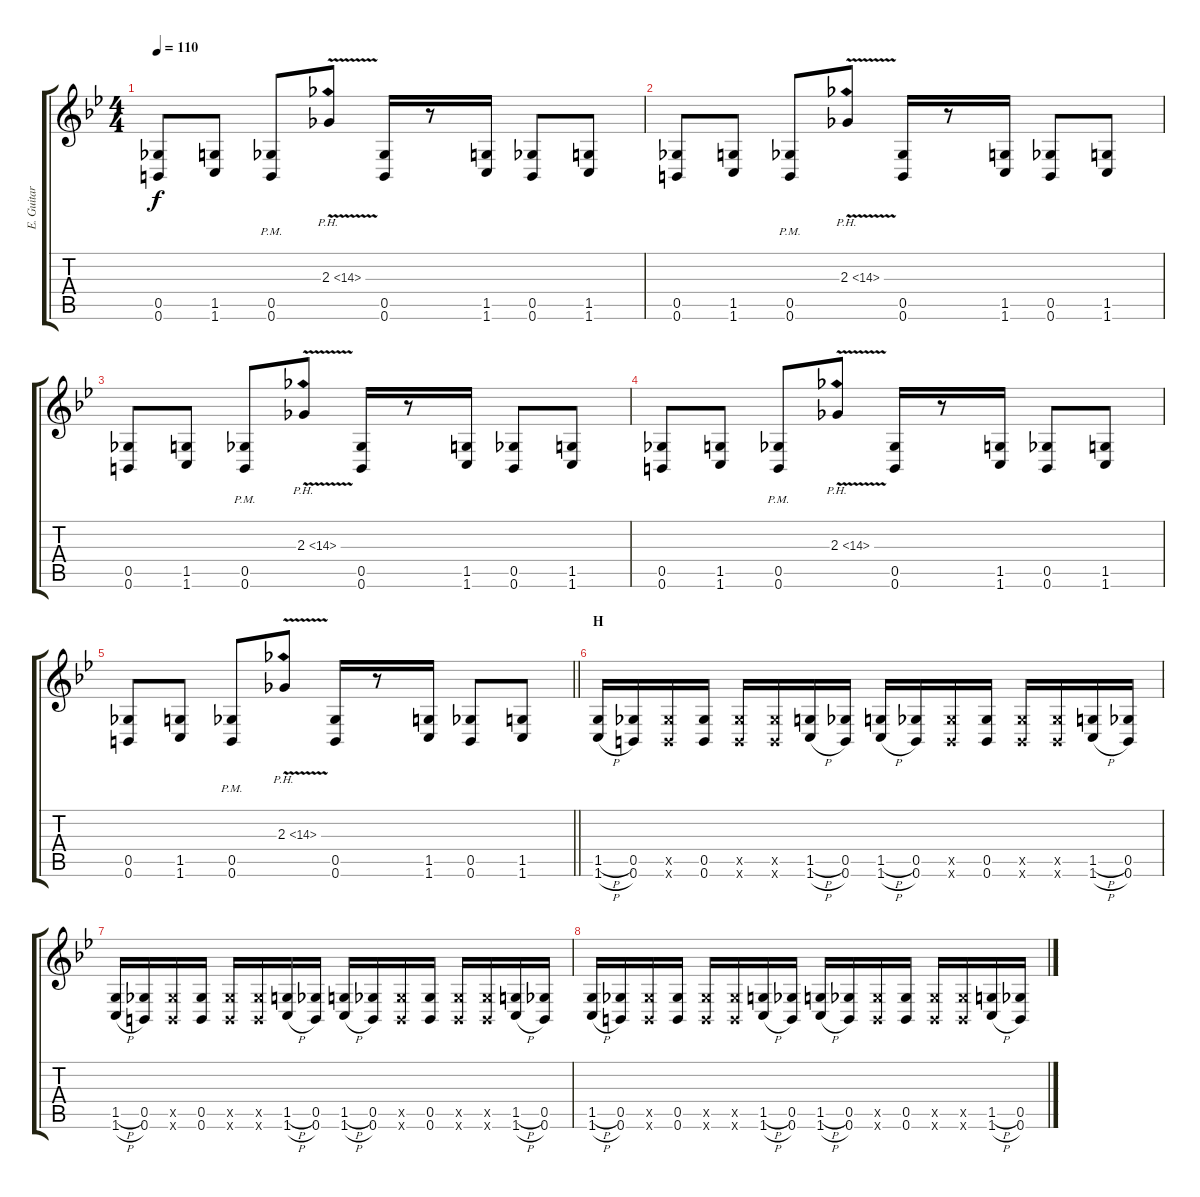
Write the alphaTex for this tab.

\track ("E. Guitar II" "E. Guitar ") {instrument overdrivenguitar}
\staff {score tabs}
\tuning (Db4 Ab3 E3 B2 Gb2 B1) {hide}
\ts (4 4)
\tempo 110
\clef g2
\ks bb
(0.5 0.6).8{dy f} (1.5 1.6).8 (0.5{pm} 0.6{pm}).8 2.3{ph 12 v}.8 (0.5 0.6).16 r.8 (1.5 1.6).16 (0.5 0.6).8 (1.5 1.6).8 |
(0.5 0.6).8 (1.5 1.6).8 (0.5{pm} 0.6{pm}).8 2.3{ph 12 v}.8 (0.5 0.6).16 r.8 (1.5 1.6).16 (0.5 0.6).8 (1.5 1.6).8 |
(0.5 0.6).8 (1.5 1.6).8 (0.5{pm} 0.6{pm}).8 2.3{ph 12 v}.8 (0.5 0.6).16 r.8 (1.5 1.6).16 (0.5 0.6).8 (1.5 1.6).8 |
(0.5 0.6).8 (1.5 1.6).8 (0.5{pm} 0.6{pm}).8 2.3{ph 12 v}.8 (0.5 0.6).16 r.8 (1.5 1.6).16 (0.5 0.6).8 (1.5 1.6).8 |
\barLineRight lightlight
(0.5 0.6).8 (1.5 1.6).8 (0.5{pm} 0.6{pm}).8 2.3{ph 12 v}.8 (0.5 0.6).16 r.8 (1.5 1.6).16 (0.5 0.6).8 (1.5 1.6).8 |
\section ("" "H")
(1.5{h} 1.6{h}).16 (0.5 0.6).16 (0.5{x} 0.6{x}).16 (0.5 0.6).16 (0.5{x} 0.6{x}).16 (0.5{x} 0.6{x}).16 (1.5{h} 1.6{h}).16 (0.5 0.6).16 (1.5{h} 1.6{h}).16 (0.5 0.6).16 (0.5{x} 0.6{x}).16 (0.5 0.6).16 (0.5{x} 0.6{x}).16 (0.5{x} 0.6{x}).16 (1.5{h} 1.6{h}).16 (0.5 0.6).16 |
(1.5{h} 1.6{h}).16 (0.5 0.6).16 (0.5{x} 0.6{x}).16 (0.5 0.6).16 (0.5{x} 0.6{x}).16 (0.5{x} 0.6{x}).16 (1.5{h} 1.6{h}).16 (0.5 0.6).16 (1.5{h} 1.6{h}).16 (0.5 0.6).16 (0.5{x} 0.6{x}).16 (0.5 0.6).16 (0.5{x} 0.6{x}).16 (0.5{x} 0.6{x}).16 (1.5{h} 1.6{h}).16 (0.5 0.6).16 |
(1.5{h} 1.6{h}).16 (0.5 0.6).16 (0.5{x} 0.6{x}).16 (0.5 0.6).16 (0.5{x} 0.6{x}).16 (0.5{x} 0.6{x}).16 (1.5{h} 1.6{h}).16 (0.5 0.6).16 (1.5{h} 1.6{h}).16 (0.5 0.6).16 (0.5{x} 0.6{x}).16 (0.5 0.6).16 (0.5{x} 0.6{x}).16 (0.5{x} 0.6{x}).16 (1.5{h} 1.6{h}).16 (0.5 0.6).16
